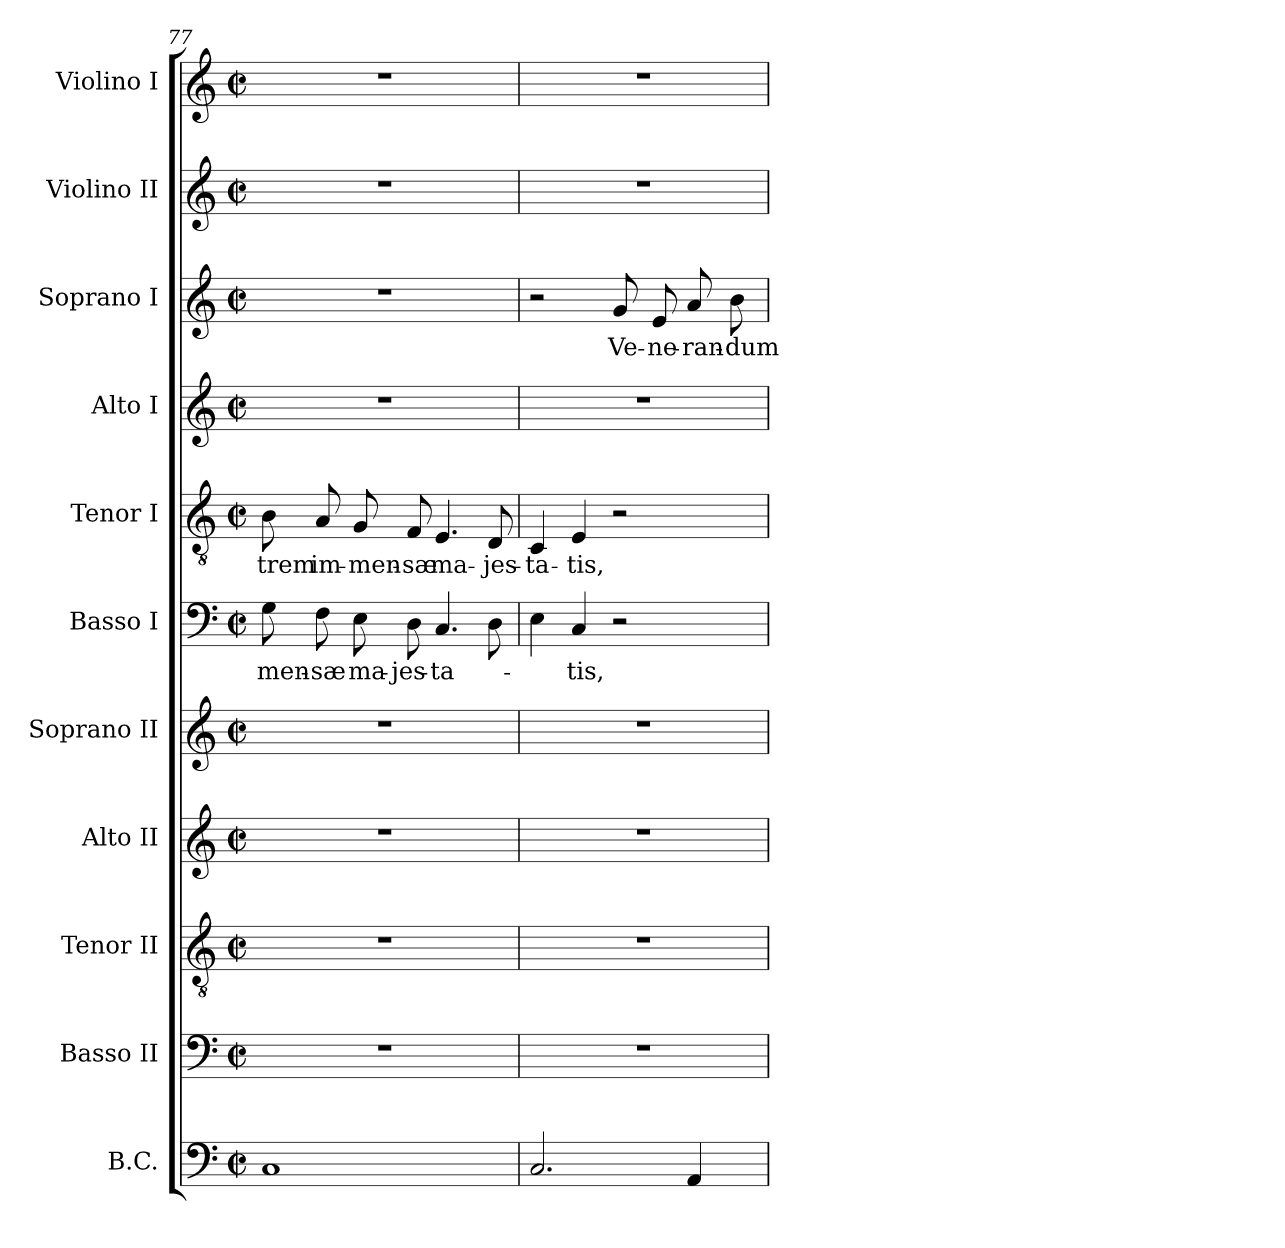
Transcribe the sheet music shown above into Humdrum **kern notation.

**kern	**kern	**kern	**kern	**kern	**kern	**text	**kern	**text	**kern	**kern	**text	**kern	**kern
*part11	*part10	*part9	*part8	*part7	*part6	*part6	*part5	*part5	*part4	*part3	*part3	*part2	*part1
*staff11	*staff10	*staff9	*staff8	*staff7	*staff6	*staff6	*staff5	*staff5	*staff4	*staff3	*staff3	*staff2	*staff1
*I"B.C.	*I"Basso II	*I"Tenor II	*I"Alto II	*I"Soprano II	*I"Basso I	*	*I"Tenor I	*	*I"Alto I	*I"Soprano I	*	*I"Violino II	*I"Violino I
*I'BC	*I'B 2	*I'T 2	*I'A 2	*I'S 2	*I'B 1	*	*I'T 1	*	*I'A 1	*I'S 1	*	*I'Vln. II	*I'Vln. I
*clefF4	*clefF4	*clefGv2	*clefG2	*clefG2	*clefF4	*	*clefGv2	*	*clefG2	*clefG2	*	*clefG2	*clefG2
*k[]	*k[]	*k[]	*k[]	*k[]	*k[]	*	*k[]	*	*k[]	*k[]	*	*k[]	*k[]
*C:	*C:	*C:	*C:	*C:	*C:	*	*C:	*	*C:	*C:	*	*C:	*C:
*M2/2	*M2/2	*M2/2	*M2/2	*M2/2	*M2/2	*	*M2/2	*	*M2/2	*M2/2	*	*M2/2	*M2/2
*met(c|)	*met(c|)	*met(c|)	*met(c|)	*met(c|)	*met(c|)	*	*met(c|)	*	*met(c|)	*met(c|)	*	*met(c|)	*met(c|)
=77	=77	=77	=77	=77	=77	=77	=77	=77	=77	=77	=77	=77	=77
!	!	!	!	!	!	!LO:LY:b	!	!	!	!	!	!	!
!	!	!	!	!	!	!	!	!LO:LY:b	!	!	!	!	!
1C	1r	1r	1r	1r	8G\	-men-	8B\	-trem	1r	1r	.	1r	1r
!	!	!	!	!	!	!LO:LY:b	!	!	!	!	!	!	!
!	!	!	!	!	!	!	!	!LO:LY:b	!	!	!	!	!
.	.	.	.	.	8F\	-sæ	8A/	im-	.	.	.	.	.
!	!	!	!	!	!	!LO:LY:b	!	!	!	!	!	!	!
!	!	!	!	!	!	!	!	!LO:LY:b	!	!	!	!	!
.	.	.	.	.	8E\	ma-	8G/	-men-	.	.	.	.	.
!	!	!	!	!	!	!LO:LY:b	!	!	!	!	!	!	!
!	!	!	!	!	!	!	!	!LO:LY:b	!	!	!	!	!
.	.	.	.	.	8D\	-jes-	8F/	-sæ	.	.	.	.	.
!	!	!	!	!	!	!LO:LY:b	!	!	!	!	!	!	!
!	!	!	!	!	!	!	!	!LO:LY:b	!	!	!	!	!
.	.	.	.	.	4.C/	-ta-	4.E/	ma-	.	.	.	.	.
!	!	!	!	!	!	!	!	!LO:LY:b	!	!	!	!	!
.	.	.	.	.	8D\	.	8D/	-jes-	.	.	.	.	.
=78	=78	=78	=78	=78	=78	=78	=78	=78	=78	=78	=78	=78	=78
!	!	!	!	!	!	!	!	!LO:LY:b	!	!	!	!	!
2.C/	1r	1r	1r	1r	4E\	.	4C/	-ta-	1r	2r	.	1r	1r
!	!	!	!	!	!	!LO:LY:b	!	!	!	!	!	!	!
!	!	!	!	!	!	!	!	!LO:LY:b	!	!	!	!	!
.	.	.	.	.	4C/	-tis,	4E/	-tis,	.	.	.	.	.
!	!	!	!	!	!	!	!	!	!	!	!LO:LY:b	!	!
.	.	.	.	.	2r	.	2r	.	.	8g/	Ve-	.	.
!	!	!	!	!	!	!	!	!	!	!	!LO:LY:b	!	!
.	.	.	.	.	.	.	.	.	.	8e/	-ne-	.	.
!	!	!	!	!	!	!	!	!	!	!	!LO:LY:b	!	!
4AA/	.	.	.	.	.	.	.	.	.	8a/	-ran-	.	.
!	!	!	!	!	!	!	!	!	!	!	!LO:LY:b	!	!
.	.	.	.	.	.	.	.	.	.	8b\	-dum	.	.
=	=	=	=	=	=	=	=	=	=	=	=	=	=
*-	*-	*-	*-	*-	*-	*-	*-	*-	*-	*-	*-	*-	*-
